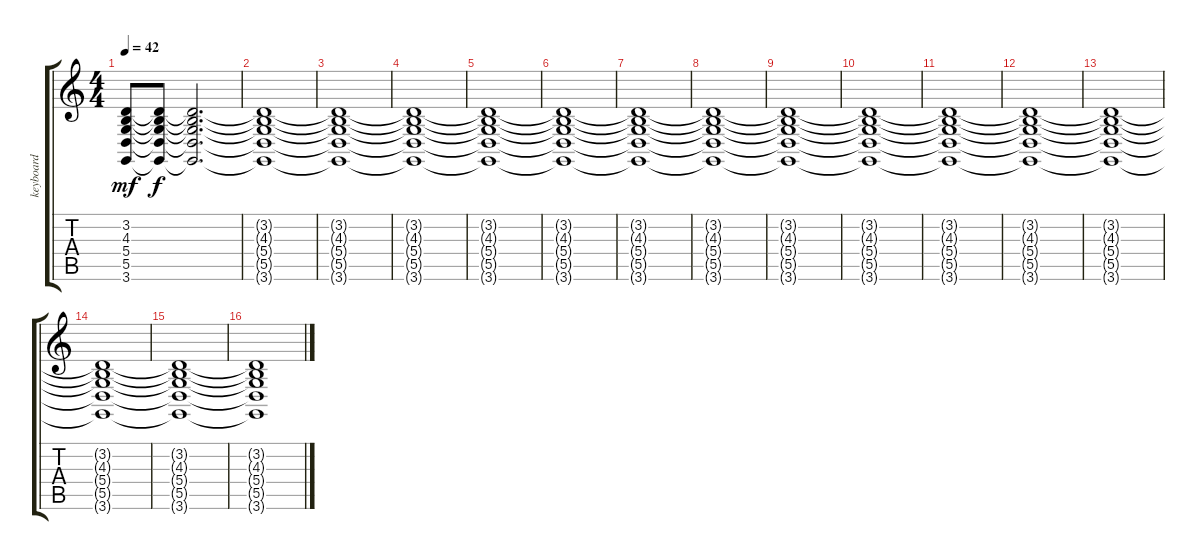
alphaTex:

\track ("keyboard" "keyboard") {instrument stringensemble1}
\staff {score tabs}
\tuning (E4 B3 G3 D3 A2 E2) {hide}
\ts (4 4)
\tempo 42
\clef g2
\ks c
(3.2 4.3 5.4 5.5 3.6).8{dy mf volume 2 instrument stringensemble1} (3.2{t} 4.3{t} 5.4{t} 5.5{t} 3.6{t}).8{dy f volume 5} (3.2{t} 4.3{t} 5.4{t} 5.5{t} 3.6{t}).2{d} |
(3.2{t} 4.3{t} 5.4{t} 5.5{t} 3.6{t}).1 |
(3.2{t} 4.3{t} 5.4{t} 5.5{t} 3.6{t}).1 |
(3.2{t} 4.3{t} 5.4{t} 5.5{t} 3.6{t}).1 |
(3.2{t} 4.3{t} 5.4{t} 5.5{t} 3.6{t}).1 |
(3.2{t} 4.3{t} 5.4{t} 5.5{t} 3.6{t}).1 |
(3.2{t} 4.3{t} 5.4{t} 5.5{t} 3.6{t}).1 |
(3.2{t} 4.3{t} 5.4{t} 5.5{t} 3.6{t}).1 |
(3.2{t} 4.3{t} 5.4{t} 5.5{t} 3.6{t}).1 |
(3.2{t} 4.3{t} 5.4{t} 5.5{t} 3.6{t}).1 |
(3.2{t} 4.3{t} 5.4{t} 5.5{t} 3.6{t}).1 |
(3.2{t} 4.3{t} 5.4{t} 5.5{t} 3.6{t}).1 |
(3.2{t} 4.3{t} 5.4{t} 5.5{t} 3.6{t}).1 |
(3.2{t} 4.3{t} 5.4{t} 5.5{t} 3.6{t}).1 |
(3.2{t} 4.3{t} 5.4{t} 5.5{t} 3.6{t}).1 |
(3.2{t} 4.3{t} 5.4{t} 5.5{t} 3.6{t}).1
